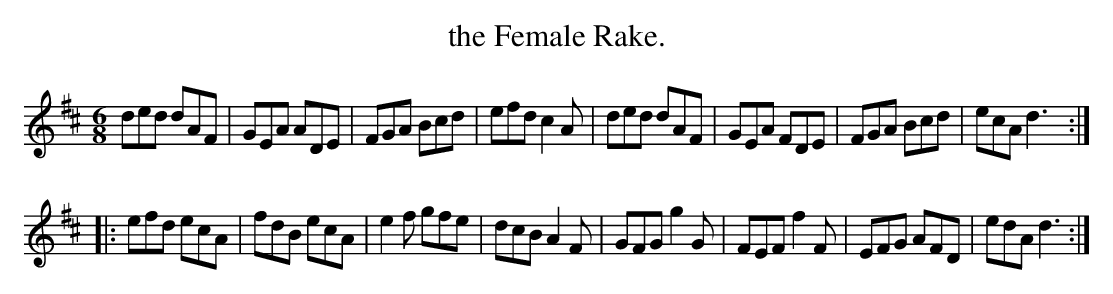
X:1
T:the Female Rake.
M:6/8
L:1/8
K:D
ded dAF|GEA ADE|FGA Bcd|efd c2A|ded dAF|GEA FDE|FGA Bcd|ecA d3:|
|:efd ecA|fdB ecA|e2f gfe|dcB A2F|GFG g2G|FEF f2F|EFG AFD|edA d3:|
